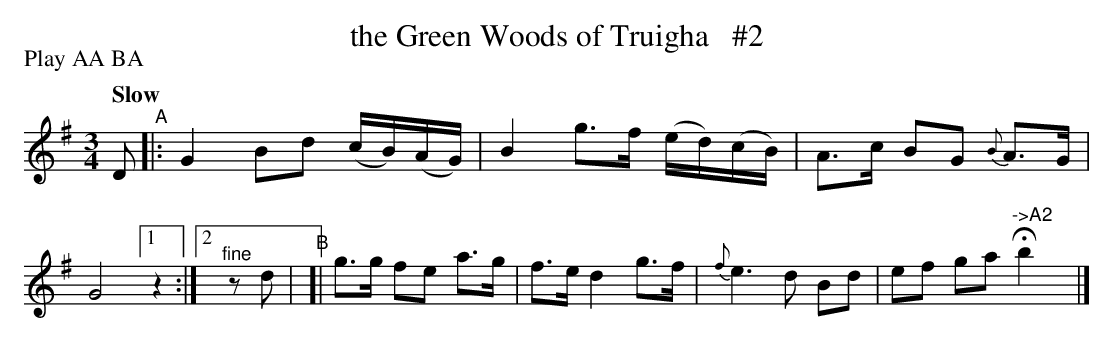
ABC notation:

X:1
T: the Green Woods of Truigha   #2
P: Play AA BA
Q: "Slow"
M: 3/4
L: 1/8
K: G
D \
"^A"|: G2 Bd  (c/B/)(A/G/) | B2 g>f (e/d/)(c/B/) | A>c BG {B}A>G | G4 [1 z2 :|2 "^fine"zd |\
"^B"[|  g>g fe a>g | f>e d2 g>f | {f}e3 d Bd | ef ga H"^->A2"b2y |]
